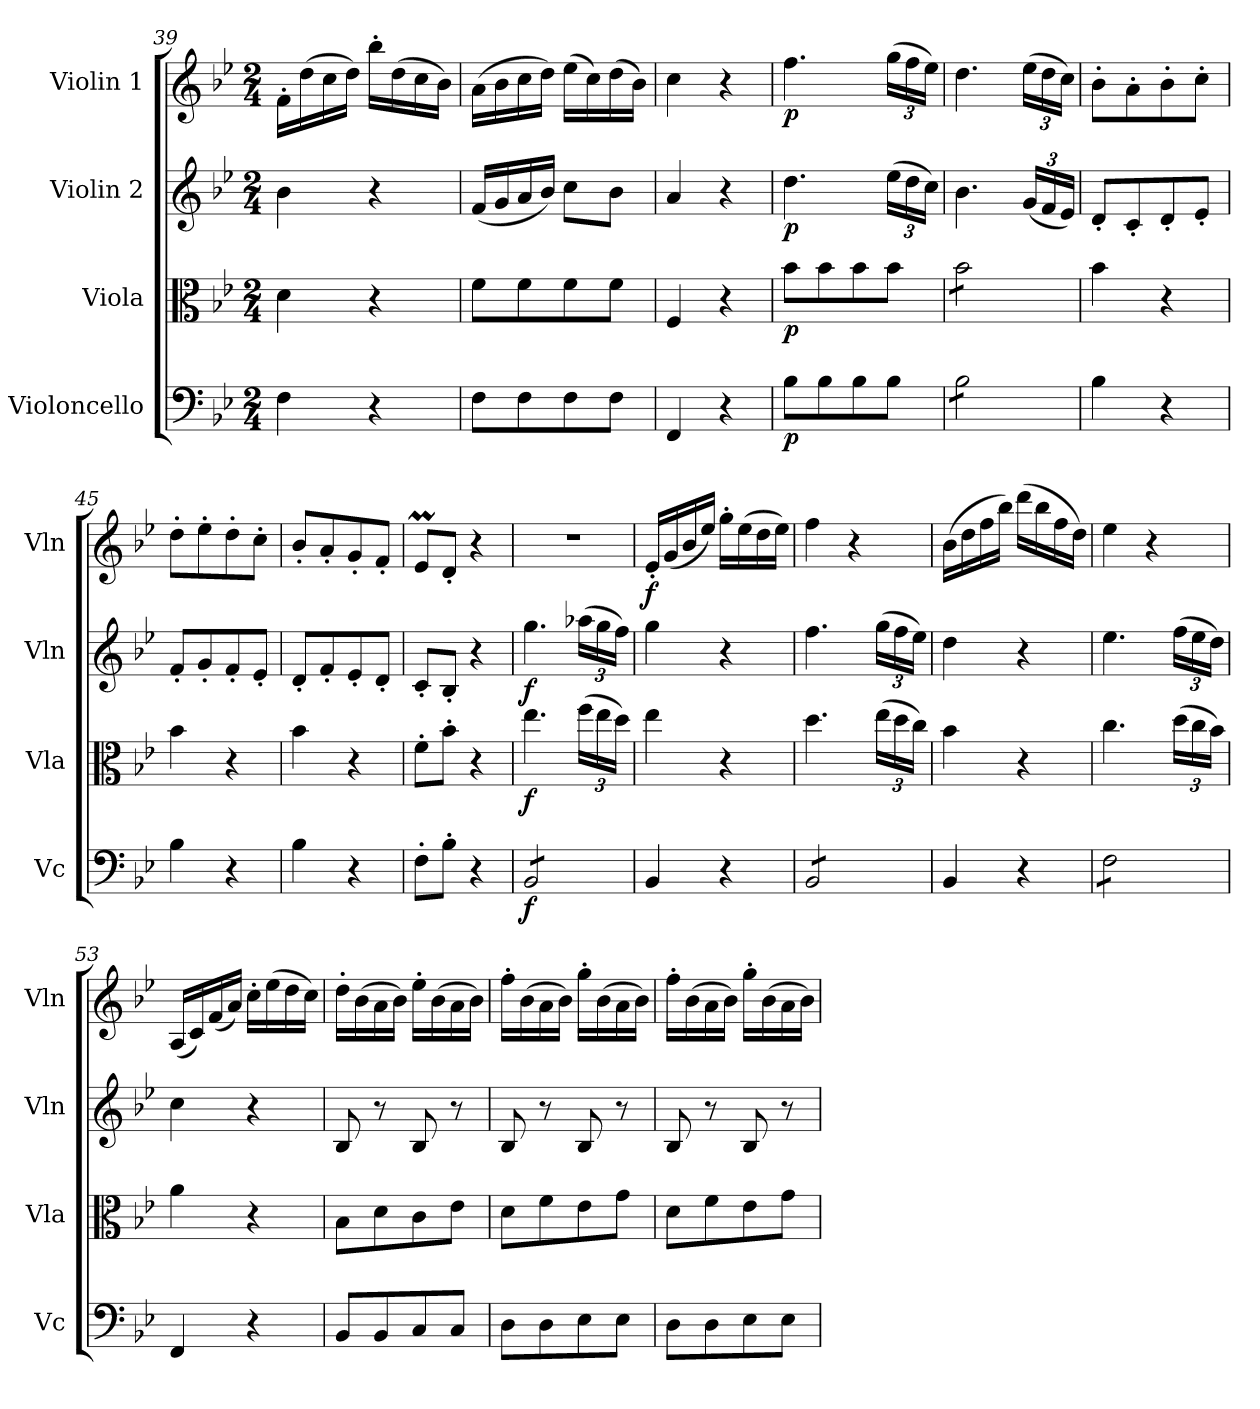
**kern	**dynam	**kern	**dynam	**kern	**dynam	**kern	**dynam
*part4	*part4	*part3	*part3	*part2	*part2	*part1	*part1
*staff4	*staff4	*staff3	*staff3	*staff2	*staff2	*staff1	*staff1
*I"Violoncello	*	*I"Viola	*	*I"Violin 2	*	*I"Violin 1	*
*I'Vc	*	*I'Vla	*	*I'Vln	*	*I'Vln	*
*clefF4	*	*clefC3	*	*clefG2	*	*clefG2	*
*k[b-e-]	*	*k[b-e-]	*	*k[b-e-]	*	*k[b-e-]	*
*M2/4	*	*M2/4	*	*M2/4	*	*M2/4	*
=39	=39	=39	=39	=39	=39	=39	=39
4F\	.	4d\	.	4b-\	.	16f'\LL	.
.	.	.	.	.	.	(16dd\	.
.	.	.	.	.	.	16cc\	.
.	.	.	.	.	.	16dd\JJ)	.
4r	.	4r	.	4r	.	16bb-'\LL	.
.	.	.	.	.	.	(>16dd\	.
.	.	.	.	.	.	16cc\	.
.	.	.	.	.	.	16b-\JJ)	.
!!LO:LB:g=z
=40	=40	=40	=40	=40	=40	=40	=40
8F\L	.	8f\L	.	(16f/LL	.	(>16a\LL	.
.	.	.	.	16g/	.	16b-\	.
8F\	.	8f\	.	16a/	.	16cc\	.
.	.	.	.	16b-/JJ)	.	16dd\JJ)	.
8F\	.	8f\	.	8cc\L	.	(16ee-\LL	.
.	.	.	.	.	.	16cc\)	.
8F\J	.	8f\J	.	8b-\J	.	(16dd\	.
.	.	.	.	.	.	16b-\JJ)	.
=41	=41	=41	=41	=41	=41	=41	=41
4FF/	.	4F/	.	4a/	.	4cc\	.
4r	.	4r	.	4r	.	4r	.
=42	=42	=42	=42	=42	=42	=42	=42
!	!LO:DY:b	!	!LO:DY:b	!	!LO:DY:b	!	!LO:DY:b
8B-\L	p	8b-\L	p	4.dd\	p	4.ff\	p
8B-\	.	8b-\	.	.	.	.	.
8B-\	.	8b-\	.	.	.	.	.
*	*	*	*	*Xbrackettup	*	*Xbrackettup	*
8B-\J	.	8b-\J	.	(>24ee-\LL	.	(>24gg\LL	.
.	.	.	.	24dd\	.	24ff\	.
.	.	.	.	24cc\JJ)	.	24ee-\JJ)	.
=43	=43	=43	=43	=43	=43	=43	=43
*tremolo	*	*	*	*	*	*	*
*	*	*tremolo	*	*	*	*	*
8B-\L	.	8b-\L	.	4.b-\	.	4.dd\	.
8B-\	.	8b-\	.	.	.	.	.
8B-\	.	8b-\	.	.	.	.	.
8B-\J	.	8b-\J	.	(<24g/LL	.	(>24ee-\LL	.
*	*	*Xtremolo	*	*	*	*	*
*Xtremolo	*	*	*	*	*	*	*
.	.	.	.	24f/	.	24dd\	.
.	.	.	.	24e-/JJ)	.	24cc\JJ)	.
=44	=44	=44	=44	=44	=44	=44	=44
4B-\	.	4b-\	.	8d'/L	.	8b-'\L	.
.	.	.	.	8c'/	.	8a'\	.
4r	.	4r	.	8d'/	.	8b-'\	.
.	.	.	.	8e-'/J	.	8cc'\J	.
=45	=45	=45	=45	=45	=45	=45	=45
4B-\	.	4b-\	.	8f'/L	.	8dd'\L	.
.	.	.	.	8g'/	.	8ee-'\	.
4r	.	4r	.	8f'/	.	8dd'\	.
.	.	.	.	8e-'/J	.	8cc'\J	.
=46	=46	=46	=46	=46	=46	=46	=46
4B-\	.	4b-\	.	8d'/L	.	8b-'/L	.
.	.	.	.	8f'/	.	8a'/	.
4r	.	4r	.	8e-'/	.	8g'/	.
.	.	.	.	8d'/J	.	8f'/J	.
!!LO:LB:g=z
=47	=47	=47	=47	=47	=47	=47	=47
8F'\L	.	8f'\L	.	8c'/L	.	8e-M/L	.
8B-'\J	.	8b-'\J	.	8B-'/J	.	8d'/J	.
4r	.	4r	.	4r	.	4r	.
=48	=48	=48	=48	=48	=48	=48	=48
!	!LO:DY:b	!	!LO:DY:b	!	!LO:DY:b	!	!
*tremolo	*	*	*	*	*	*	*
8BB-/L	f	4.ee-\	f	4.gg\	f	2r	.
8BB-/	.	.	.	.	.	.	.
8BB-/	.	.	.	.	.	.	.
*	*	*Xbrackettup	*	*	*	*	*
8BB-/J	.	(>24ff\LL	.	(>24aa-X\LL	.	.	.
*Xtremolo	*	*	*	*	*	*	*
.	.	24ee-\	.	24gg\	.	.	.
.	.	24dd\JJ)	.	24ff\JJ)	.	.	.
=49	=49	=49	=49	=49	=49	=49	=49
!	!	!	!	!	!	!	!LO:DY:b
4BB-/	.	4ee-\	.	4gg\	.	16e-'/LL	f
.	.	.	.	.	.	(<16g/	.
.	.	.	.	.	.	16b-/	.
.	.	.	.	.	.	16ee-/JJ)	.
4r	.	4r	.	4r	.	16gg'\LL	.
.	.	.	.	.	.	(>16ee-\	.
.	.	.	.	.	.	16dd\	.
.	.	.	.	.	.	16ee-\JJ)	.
=50	=50	=50	=50	=50	=50	=50	=50
*tremolo	*	*	*	*	*	*	*
8BB-/L	.	4.dd\	.	4.ff\	.	4ff\	.
8BB-/	.	.	.	.	.	.	.
8BB-/	.	.	.	.	.	4r	.
8BB-/J	.	(>24ee-\LL	.	(>24gg\LL	.	.	.
*Xtremolo	*	*	*	*	*	*	*
.	.	24dd\	.	24ff\	.	.	.
.	.	24cc\JJ)	.	24ee-\JJ)	.	.	.
=51	=51	=51	=51	=51	=51	=51	=51
4BB-/	.	4b-\	.	4dd\	.	(16b-\LL	.
.	.	.	.	.	.	16dd\	.
.	.	.	.	.	.	16ff\	.
.	.	.	.	.	.	16bb-\JJ)	.
4r	.	4r	.	4r	.	(16ddd\LL	.
.	.	.	.	.	.	16bb-\	.
.	.	.	.	.	.	16ff\	.
.	.	.	.	.	.	16dd\JJ)	.
=52	=52	=52	=52	=52	=52	=52	=52
*tremolo	*	*	*	*	*	*	*
8F\L	.	4.cc\	.	4.ee-\	.	4ee-\	.
8F\	.	.	.	.	.	.	.
8F\	.	.	.	.	.	4r	.
8F\J	.	(>24dd\LL	.	(>24ff\LL	.	.	.
*Xtremolo	*	*	*	*	*	*	*
.	.	24cc\	.	24ee-\	.	.	.
.	.	24b-\JJ)	.	24dd\JJ)	.	.	.
!!LO:LB:g=z
=53	=53	=53	=53	=53	=53	=53	=53
4FF/	.	4a\	.	4cc\	.	(16A/LL	.
.	.	.	.	.	.	16c/)	.
.	.	.	.	.	.	(16f/	.
.	.	.	.	.	.	16a/JJ)	.
4r	.	4r	.	4r	.	16cc'\LL	.
.	.	.	.	.	.	(16ee-\	.
.	.	.	.	.	.	16dd\	.
.	.	.	.	.	.	16cc\JJ)	.
=54	=54	=54	=54	=54	=54	=54	=54
8BB-/L	.	8B-\L	.	8B-/	.	16dd'\LL	.
.	.	.	.	.	.	(16b-\	.
8BB-/	.	8d\	.	8r	.	16a\	.
.	.	.	.	.	.	16b-\JJ)	.
8C/	.	8c\	.	8B-/	.	16ee-'\LL	.
.	.	.	.	.	.	(16b-\	.
8C/J	.	8e-\J	.	8r	.	16a\	.
.	.	.	.	.	.	16b-\JJ)	.
=55	=55	=55	=55	=55	=55	=55	=55
8D\L	.	8d\L	.	8B-/	.	16ff'\LL	.
.	.	.	.	.	.	(16b-\	.
8D\	.	8f\	.	8r	.	16a\	.
.	.	.	.	.	.	16b-\JJ)	.
8E-\	.	8e-\	.	8B-/	.	16gg'\LL	.
.	.	.	.	.	.	(16b-\	.
8E-\J	.	8g\J	.	8r	.	16a\	.
.	.	.	.	.	.	16b-\JJ)	.
=56	=56	=56	=56	=56	=56	=56	=56
8D\L	.	8d\L	.	8B-/	.	16ff'\LL	.
.	.	.	.	.	.	(16b-\	.
8D\	.	8f\	.	8r	.	16a\	.
.	.	.	.	.	.	16b-\JJ)	.
8E-\	.	8e-\	.	8B-/	.	16gg'\LL	.
.	.	.	.	.	.	(16b-\	.
8E-\J	.	8g\J	.	8r	.	16a\	.
.	.	.	.	.	.	16b-\JJ)	.
=	=	=	=	=	=	=	=
*-	*-	*-	*-	*-	*-	*-	*-
